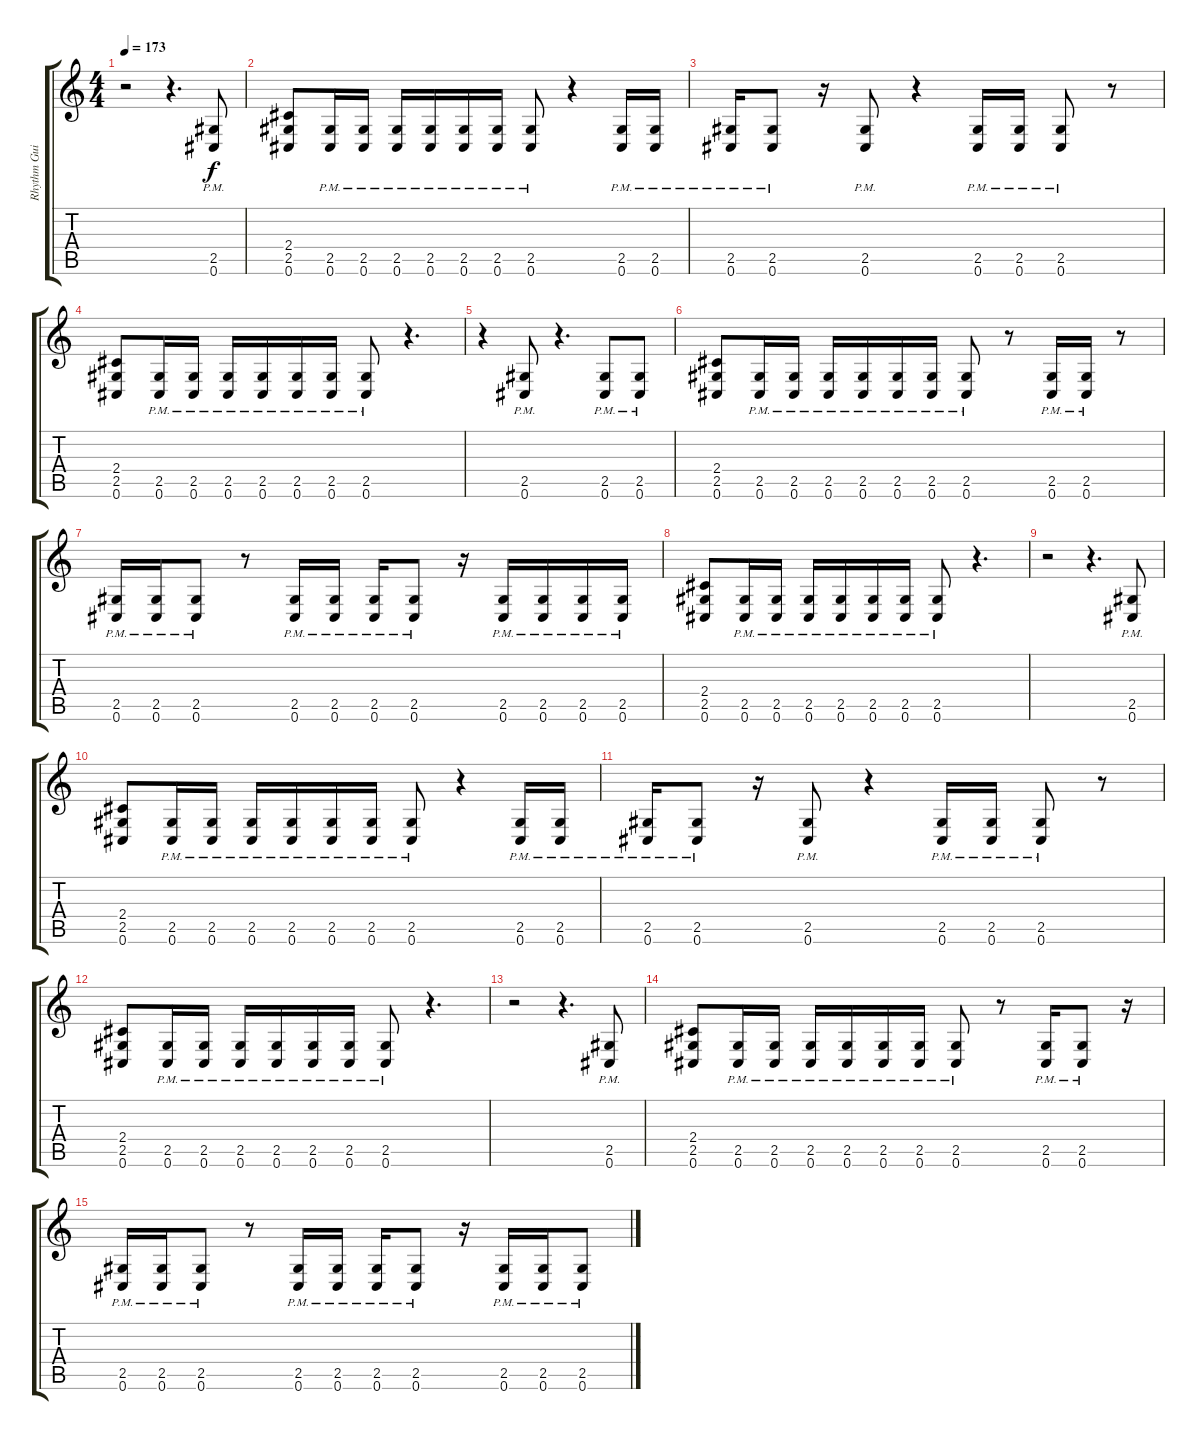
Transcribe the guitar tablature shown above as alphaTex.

\track ("Rhythm Guitar 1" "Rhythm Gui") {instrument distortionguitar}
\staff {score tabs}
\tuning (Db4 Ab3 E3 B2 Gb2 Db2) {hide}
\ts (4 4)
\tempo 173
\clef g2
\ks c
r.2{dy f} r.4{d} (2.5{pm} 0.6{pm}).8 |
(2.4 2.5 0.6).8 (2.5{pm} 0.6{pm}).16 (2.5{pm} 0.6{pm}).16 (2.5{pm} 0.6{pm}).16 (2.5{pm} 0.6{pm}).16 (2.5{pm} 0.6{pm}).16 (2.5{pm} 0.6{pm}).16 (2.5{pm} 0.6{pm}).8 r.4 (2.5{pm} 0.6{pm}).16 (2.5{pm} 0.6{pm}).16 |
(2.5{pm} 0.6{pm}).16 (2.5{pm} 0.6{pm}).8 r.16 (2.5{pm} 0.6{pm}).8 r.4 (2.5{pm} 0.6{pm}).16 (2.5{pm} 0.6{pm}).16 (2.5{pm} 0.6{pm}).8 r.8 |
(2.4 2.5 0.6).8 (2.5{pm} 0.6{pm}).16 (2.5{pm} 0.6{pm}).16 (2.5{pm} 0.6{pm}).16 (2.5{pm} 0.6{pm}).16 (2.5{pm} 0.6{pm}).16 (2.5{pm} 0.6{pm}).16 (2.5{pm} 0.6{pm}).8 r.4{d} |
r.4 (2.5{pm} 0.6{pm}).8 r.4{d} (2.5{pm} 0.6{pm}).8 (2.5{pm} 0.6{pm}).8 |
(2.4 2.5 0.6).8 (2.5{pm} 0.6{pm}).16 (2.5{pm} 0.6{pm}).16 (2.5{pm} 0.6{pm}).16 (2.5{pm} 0.6{pm}).16 (2.5{pm} 0.6{pm}).16 (2.5{pm} 0.6{pm}).16 (2.5{pm} 0.6{pm}).8 r.8 (2.5{pm} 0.6{pm}).16 (2.5{pm} 0.6{pm}).16 r.8 |
(2.5{pm} 0.6{pm}).16 (2.5{pm} 0.6{pm}).16 (2.5{pm} 0.6{pm}).8 r.8 (2.5{pm} 0.6{pm}).16 (2.5{pm} 0.6{pm}).16 (2.5{pm} 0.6{pm}).16 (2.5{pm} 0.6{pm}).8 r.16 (2.5{pm} 0.6{pm}).16 (2.5{pm} 0.6{pm}).16 (2.5{pm} 0.6{pm}).16 (2.5{pm} 0.6{pm}).16 |
(2.4 2.5 0.6).8 (2.5{pm} 0.6{pm}).16 (2.5{pm} 0.6{pm}).16 (2.5{pm} 0.6{pm}).16 (2.5{pm} 0.6{pm}).16 (2.5{pm} 0.6{pm}).16 (2.5{pm} 0.6{pm}).16 (2.5{pm} 0.6{pm}).8 r.4{d} |
r.2 r.4{d} (2.5{pm} 0.6{pm}).8 |
(2.4 2.5 0.6).8 (2.5{pm} 0.6{pm}).16 (2.5{pm} 0.6{pm}).16 (2.5{pm} 0.6{pm}).16 (2.5{pm} 0.6{pm}).16 (2.5{pm} 0.6{pm}).16 (2.5{pm} 0.6{pm}).16 (2.5{pm} 0.6{pm}).8 r.4 (2.5{pm} 0.6{pm}).16 (2.5{pm} 0.6{pm}).16 |
(2.5{pm} 0.6{pm}).16 (2.5{pm} 0.6{pm}).8 r.16 (2.5{pm} 0.6{pm}).8 r.4 (2.5{pm} 0.6{pm}).16 (2.5{pm} 0.6{pm}).16 (2.5{pm} 0.6{pm}).8 r.8 |
(2.4 2.5 0.6).8 (2.5{pm} 0.6{pm}).16 (2.5{pm} 0.6{pm}).16 (2.5{pm} 0.6{pm}).16 (2.5{pm} 0.6{pm}).16 (2.5{pm} 0.6{pm}).16 (2.5{pm} 0.6{pm}).16 (2.5{pm} 0.6{pm}).8 r.4{d} |
r.2 r.4{d} (2.5{pm} 0.6{pm}).8 |
(2.4 2.5 0.6).8 (2.5{pm} 0.6{pm}).16 (2.5{pm} 0.6{pm}).16 (2.5{pm} 0.6{pm}).16 (2.5{pm} 0.6{pm}).16 (2.5{pm} 0.6{pm}).16 (2.5{pm} 0.6{pm}).16 (2.5{pm} 0.6{pm}).8 r.8 (2.5{pm} 0.6{pm}).16 (2.5{pm} 0.6{pm}).8 r.16 |
(2.5{pm} 0.6{pm}).16 (2.5{pm} 0.6{pm}).16 (2.5{pm} 0.6{pm}).8 r.8 (2.5{pm} 0.6{pm}).16 (2.5{pm} 0.6{pm}).16 (2.5{pm} 0.6{pm}).16 (2.5{pm} 0.6{pm}).8 r.16 (2.5{pm} 0.6{pm}).16 (2.5{pm} 0.6{pm}).16 (2.5{pm} 0.6{pm}).8
